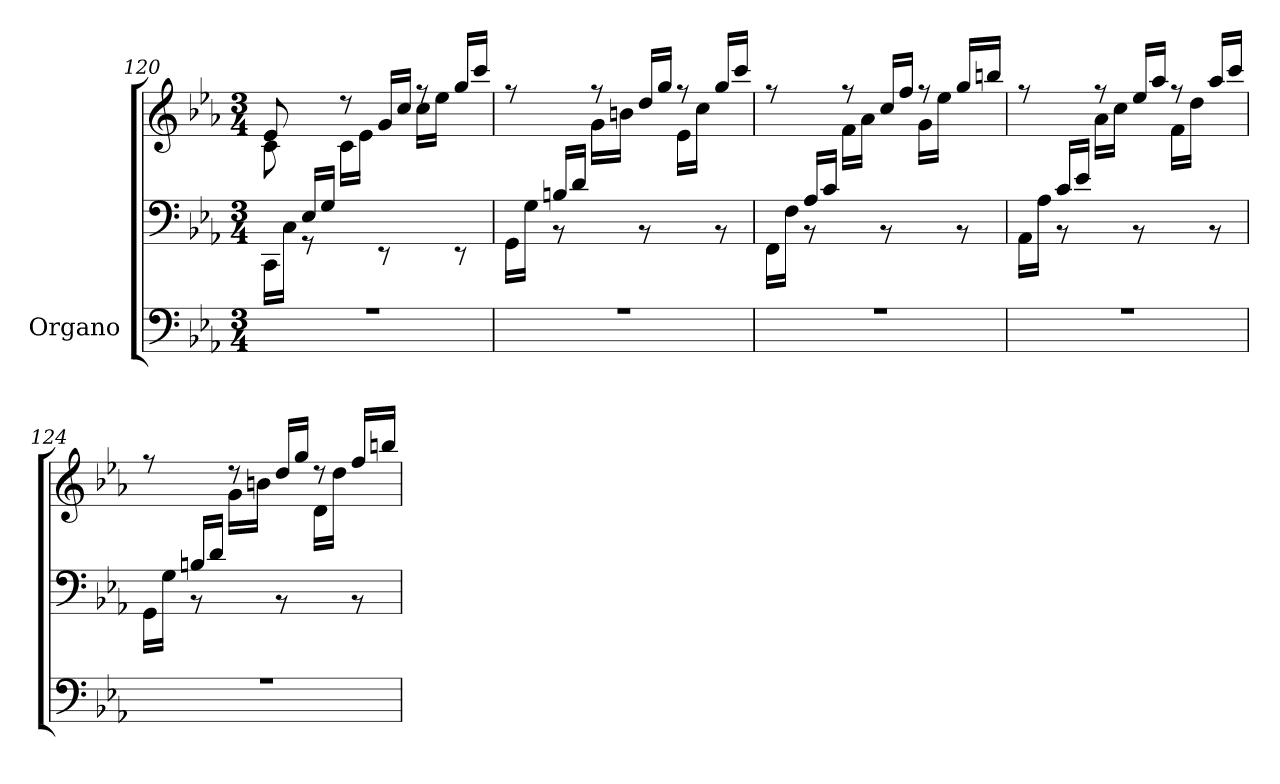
**kern	**kern	**kern
*part1	*part1	*part1
*staff3	*staff2	*staff1
*I"Organo	*	*
*clefF4	*clefF4	*clefG2
*k[b-e-a-]	*k[b-e-a-]	*k[b-e-a-]
*M3/4	*M3/4	*M3/4
=120	=120	=120
*^	*^	*^
*	*	*	*	*	*^
2.r	2.ryy	8ryy	16CC\LL	8e-/	8c\	4ryy
.	.	.	16C\JJ	.	.	.
.	.	16E-/LL	8rGG	8ryy	2ryy	.
.	.	16G/JJ	.	.	.	.
.	.	2ryy	8ryy	8rdd	.	16c\LL
.	.	.	.	.	.	16e-\JJ
.	.	.	8rEE	16g/LL	.	8ryy
.	.	.	.	16cc/JJ	.	.
.	.	.	8ryy	8rff	.	16cc\LL
.	.	.	.	.	.	16ee-\JJ
.	.	.	8rEE	16gg/LL	8ryy	8ryy
.	.	.	.	16ccc/JJ	.	.
*	*	*	*	*	*v	*v
=121	=121	=121	=121	=121	=121
2.r	2.ryy	8ryy	16GG\LL	8rff	4ryy
.	.	.	16G\JJ	.	.
.	.	16Bn/LL	8rBB	8ryy	.
.	.	16d/JJ	.	.	.
.	.	2ryy	8ryy	8rff	16g\LL
.	.	.	.	.	16bn\JJ
.	.	.	8rBB	16dd/LL	8ryy
.	.	.	.	16gg/JJ	.
.	.	.	8ryy	8rff	16e-\LL
.	.	.	.	.	16cc\JJ
.	.	.	8rBB	16gg/LL	8ryy
.	.	.	.	16ccc/JJ	.
=122	=122	=122	=122	=122	=122
2.r	2.ryy	8ryy	16FF\LL	8rff	4ryy
.	.	.	16F\JJ	.	.
.	.	16A-/LL	8rBB	8ryy	.
.	.	16c/JJ	.	.	.
.	.	2ryy	8ryy	8rff	16f\LL
.	.	.	.	.	16a-\JJ
.	.	.	8rBB	16cc/LL	8ryy
.	.	.	.	16ff/JJ	.
.	.	.	8ryy	8rff	16g\LL
.	.	.	.	.	16ee-\JJ
.	.	.	8rBB	16gg/LL	8ryy
.	.	.	.	16bbn/JJ	.
=123	=123	=123	=123	=123	=123
2.r	2.ryy	8ryy	16AA-\LL	8rff	4ryy
.	.	.	16A-\JJ	.	.
.	.	16c/LL	8rBB	8ryy	.
.	.	16e-/JJ	.	.	.
.	.	2ryy	8ryy	8rff	16a-\LL
.	.	.	.	.	16cc\JJ
.	.	.	8rBB	16ee-/LL	8ryy
.	.	.	.	16aa-/JJ	.
.	.	.	8ryy	8rff	16f\LL
.	.	.	.	.	16dd\JJ
.	.	.	8rBB	16aa-/LL	8ryy
.	.	.	.	16ccc/JJ	.
=124	=124	=124	=124	=124	=124
2.r	2.ryy	8ryy	16GG\LL	8rff	4ryy
.	.	.	16G\JJ	.	.
.	.	16Bn/LL	8rBB	8ryy	.
.	.	16d/JJ	.	.	.
.	.	2ryy	8ryy	8rdd	16g\LL
.	.	.	.	.	16bn\JJ
.	.	.	8rBB	16dd/LL	8ryy
.	.	.	.	16gg/JJ	.
.	.	.	8ryy	8rdd	16d\LL
.	.	.	.	.	16dd\JJ
.	.	.	8rBB	16ff/LL	8ryy
.	.	.	.	16bbn/JJ	.
*v	*v	*	*	*	*
*	*v	*v	*	*
*	*	*v	*v
=	=	=
*-	*-	*-
